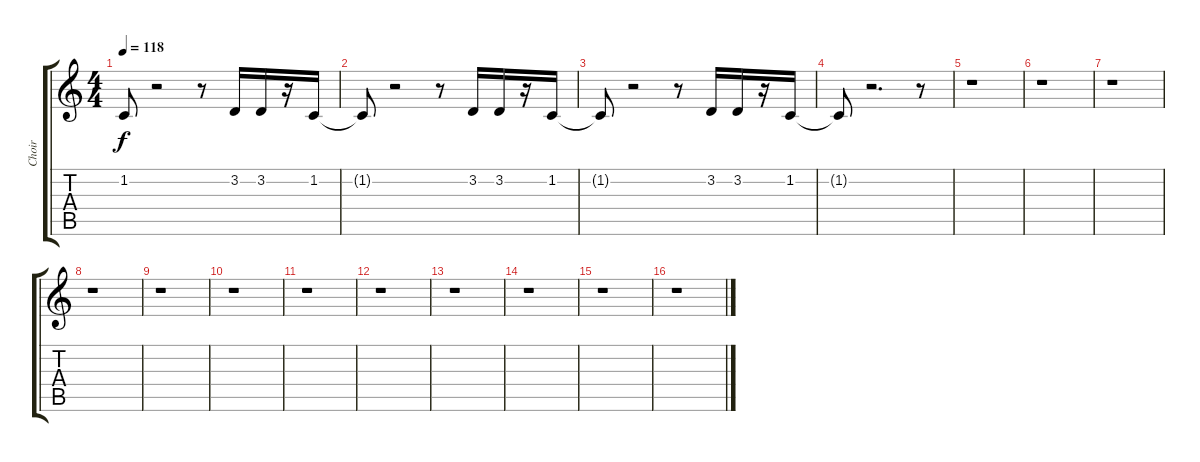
\track ("Choir" "Choir") {instrument pad4choir}
\staff {score tabs}
\tuning (E4 B3 G3 D3 A2 E2) {hide}
\ts (4 4)
\tempo 118
\clef g2
\ks c
1.2{t}.8{dy f} r.2 r.8 3.2.16 3.2.16 r.16 1.2.16 |
1.2{t}.8 r.2 r.8 3.2.16 3.2.16 r.16 1.2.16 |
1.2{t}.8 r.2 r.8 3.2.16 3.2.16 r.16 1.2.16 |
1.2{t}.8 r.2{d} r.8 |
r.1 |
r.1 |
r.1 |
r.1 |
r.1 |
r.1 |
r.1 |
r.1 |
r.1 |
r.1 |
r.1 |
r.1
